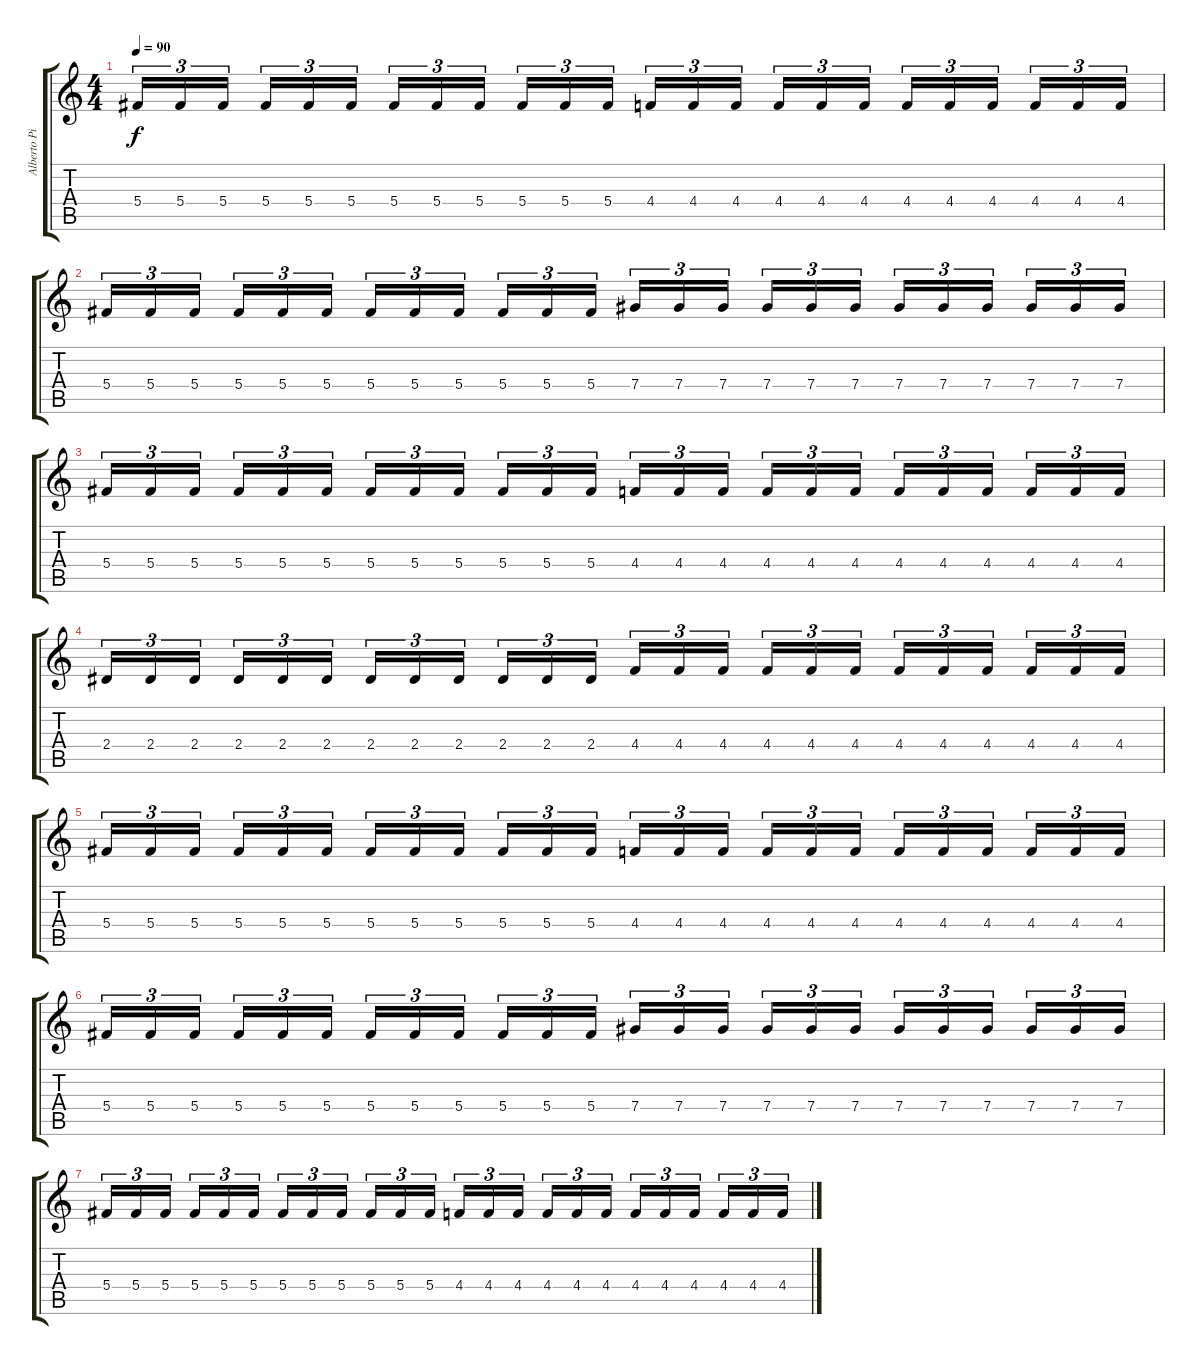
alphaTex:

\track ("Alberto Pimentel" "Alberto Pi") {instrument distortionguitar}
\staff {score tabs}
\tuning (Eb4 Bb3 Gb3 Db3 Ab2 Eb2) {hide}
\ts (4 4)
\tempo 90
\clef g2
\ks c
5.4.16{tu (3 2) dy f} 5.4.16{tu (3 2)} 5.4.16{tu (3 2)} 5.4.16{tu (3 2)} 5.4.16{tu (3 2)} 5.4.16{tu (3 2)} 5.4.16{tu (3 2)} 5.4.16{tu (3 2)} 5.4.16{tu (3 2)} 5.4.16{tu (3 2)} 5.4.16{tu (3 2)} 5.4.16{tu (3 2)} 4.4.16{tu (3 2)} 4.4.16{tu (3 2)} 4.4.16{tu (3 2)} 4.4.16{tu (3 2)} 4.4.16{tu (3 2)} 4.4.16{tu (3 2)} 4.4.16{tu (3 2)} 4.4.16{tu (3 2)} 4.4.16{tu (3 2)} 4.4.16{tu (3 2)} 4.4.16{tu (3 2)} 4.4.16{tu (3 2)} |
5.4.16{tu (3 2)} 5.4.16{tu (3 2)} 5.4.16{tu (3 2)} 5.4.16{tu (3 2)} 5.4.16{tu (3 2)} 5.4.16{tu (3 2)} 5.4.16{tu (3 2)} 5.4.16{tu (3 2)} 5.4.16{tu (3 2)} 5.4.16{tu (3 2)} 5.4.16{tu (3 2)} 5.4.16{tu (3 2)} 7.4.16{tu (3 2)} 7.4.16{tu (3 2)} 7.4.16{tu (3 2)} 7.4.16{tu (3 2)} 7.4.16{tu (3 2)} 7.4.16{tu (3 2)} 7.4.16{tu (3 2)} 7.4.16{tu (3 2)} 7.4.16{tu (3 2)} 7.4.16{tu (3 2)} 7.4.16{tu (3 2)} 7.4.16{tu (3 2)} |
5.4.16{tu (3 2)} 5.4.16{tu (3 2)} 5.4.16{tu (3 2)} 5.4.16{tu (3 2)} 5.4.16{tu (3 2)} 5.4.16{tu (3 2)} 5.4.16{tu (3 2)} 5.4.16{tu (3 2)} 5.4.16{tu (3 2)} 5.4.16{tu (3 2)} 5.4.16{tu (3 2)} 5.4.16{tu (3 2)} 4.4.16{tu (3 2)} 4.4.16{tu (3 2)} 4.4.16{tu (3 2)} 4.4.16{tu (3 2)} 4.4.16{tu (3 2)} 4.4.16{tu (3 2)} 4.4.16{tu (3 2)} 4.4.16{tu (3 2)} 4.4.16{tu (3 2)} 4.4.16{tu (3 2)} 4.4.16{tu (3 2)} 4.4.16{tu (3 2)} |
2.4.16{tu (3 2)} 2.4.16{tu (3 2)} 2.4.16{tu (3 2)} 2.4.16{tu (3 2)} 2.4.16{tu (3 2)} 2.4.16{tu (3 2)} 2.4.16{tu (3 2)} 2.4.16{tu (3 2)} 2.4.16{tu (3 2)} 2.4.16{tu (3 2)} 2.4.16{tu (3 2)} 2.4.16{tu (3 2)} 4.4.16{tu (3 2)} 4.4.16{tu (3 2)} 4.4.16{tu (3 2)} 4.4.16{tu (3 2)} 4.4.16{tu (3 2)} 4.4.16{tu (3 2)} 4.4.16{tu (3 2)} 4.4.16{tu (3 2)} 4.4.16{tu (3 2)} 4.4.16{tu (3 2)} 4.4.16{tu (3 2)} 4.4.16{tu (3 2)} |
5.4.16{tu (3 2)} 5.4.16{tu (3 2)} 5.4.16{tu (3 2)} 5.4.16{tu (3 2)} 5.4.16{tu (3 2)} 5.4.16{tu (3 2)} 5.4.16{tu (3 2)} 5.4.16{tu (3 2)} 5.4.16{tu (3 2)} 5.4.16{tu (3 2)} 5.4.16{tu (3 2)} 5.4.16{tu (3 2)} 4.4.16{tu (3 2)} 4.4.16{tu (3 2)} 4.4.16{tu (3 2)} 4.4.16{tu (3 2)} 4.4.16{tu (3 2)} 4.4.16{tu (3 2)} 4.4.16{tu (3 2)} 4.4.16{tu (3 2)} 4.4.16{tu (3 2)} 4.4.16{tu (3 2)} 4.4.16{tu (3 2)} 4.4.16{tu (3 2)} |
5.4.16{tu (3 2)} 5.4.16{tu (3 2)} 5.4.16{tu (3 2)} 5.4.16{tu (3 2)} 5.4.16{tu (3 2)} 5.4.16{tu (3 2)} 5.4.16{tu (3 2)} 5.4.16{tu (3 2)} 5.4.16{tu (3 2)} 5.4.16{tu (3 2)} 5.4.16{tu (3 2)} 5.4.16{tu (3 2)} 7.4.16{tu (3 2)} 7.4.16{tu (3 2)} 7.4.16{tu (3 2)} 7.4.16{tu (3 2)} 7.4.16{tu (3 2)} 7.4.16{tu (3 2)} 7.4.16{tu (3 2)} 7.4.16{tu (3 2)} 7.4.16{tu (3 2)} 7.4.16{tu (3 2)} 7.4.16{tu (3 2)} 7.4.16{tu (3 2)} |
5.4.16{tu (3 2)} 5.4.16{tu (3 2)} 5.4.16{tu (3 2)} 5.4.16{tu (3 2)} 5.4.16{tu (3 2)} 5.4.16{tu (3 2)} 5.4.16{tu (3 2)} 5.4.16{tu (3 2)} 5.4.16{tu (3 2)} 5.4.16{tu (3 2)} 5.4.16{tu (3 2)} 5.4.16{tu (3 2)} 4.4.16{tu (3 2)} 4.4.16{tu (3 2)} 4.4.16{tu (3 2)} 4.4.16{tu (3 2)} 4.4.16{tu (3 2)} 4.4.16{tu (3 2)} 4.4.16{tu (3 2)} 4.4.16{tu (3 2)} 4.4.16{tu (3 2)} 4.4.16{tu (3 2)} 4.4.16{tu (3 2)} 4.4.16{tu (3 2)}
